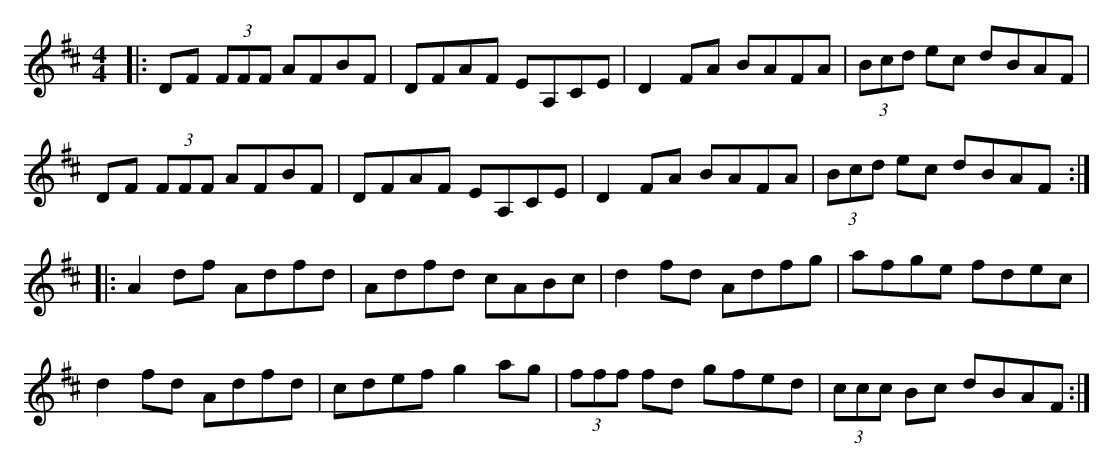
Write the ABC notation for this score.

X:1
M:4/4
K:D
|:DF (3FFF AFBF|DFAF EA,CE|D2 FA BAFA|(3Bcd ec dBAF|
DF (3FFF AFBF|DFAF EA,CE|D2 FA BAFA|(3Bcd ec dBAF:|
|:A2 df Adfd|Adfd cABc|d2 fd Adfg|afge fdec|
d2 fd Adfd|cdef g2 ag|(3fff fd gfed|(3ccc Bc dBAF:|
